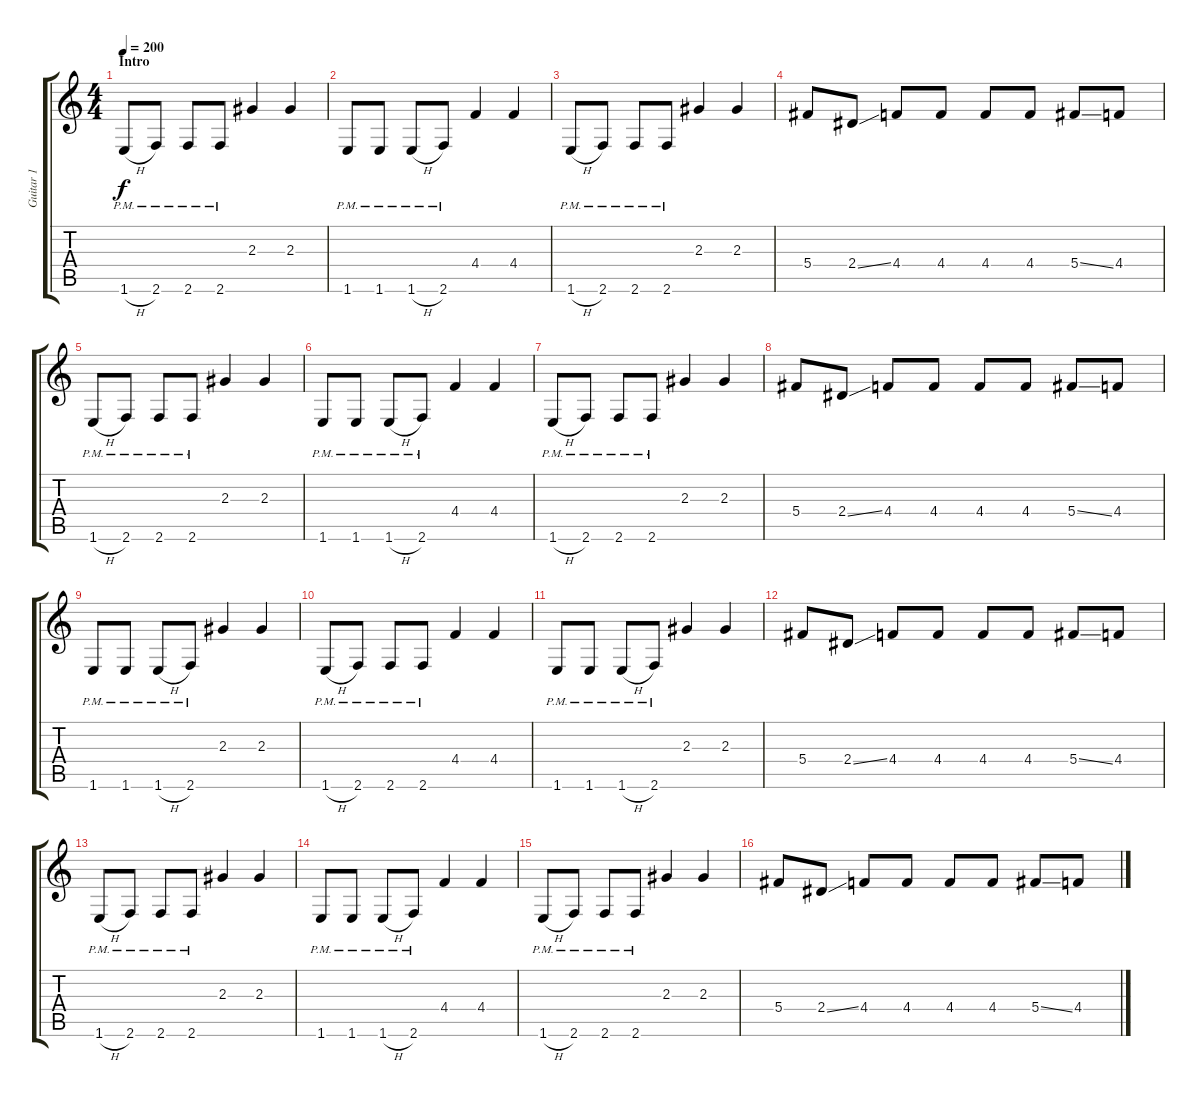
\track ("Guitar 1" "Guitar 1") {instrument overdrivenguitar}
\staff {score tabs}
\tuning (Eb4 Bb3 Gb3 Db3 Ab2 Eb2) {hide}
\ts (4 4)
\section ("" "Intro")
\tempo 200
\clef g2
\ks c
1.6{h pm}.8{dy f instrument overdrivenguitar} 2.6{pm}.8 2.6{pm}.8 2.6{pm}.8 2.3.4 2.3.4 |
1.6{pm}.8 1.6{pm}.8 1.6{h pm}.8 2.6{pm}.8 4.4.4 4.4.4 |
1.6{h pm}.8 2.6{pm}.8 2.6{pm}.8 2.6{pm}.8 2.3.4 2.3.4 |
5.4.8 2.4{ss}.8 4.4.8 4.4.8 4.4.8 4.4.8 5.4{ss}.8 4.4.8 |
1.6{h pm}.8 2.6{pm}.8 2.6{pm}.8 2.6{pm}.8 2.3.4 2.3.4 |
1.6{pm}.8 1.6{pm}.8 1.6{h pm}.8 2.6{pm}.8 4.4.4 4.4.4 |
1.6{h pm}.8 2.6{pm}.8 2.6{pm}.8 2.6{pm}.8 2.3.4 2.3.4 |
5.4.8 2.4{ss}.8 4.4.8 4.4.8 4.4.8 4.4.8 5.4{ss}.8 4.4.8 |
1.6{pm}.8 1.6{pm}.8 1.6{h pm}.8 2.6{pm}.8 2.3.4 2.3.4 |
1.6{h pm}.8 2.6{pm}.8 2.6{pm}.8 2.6{pm}.8 4.4.4 4.4.4 |
1.6{pm}.8 1.6{pm}.8 1.6{h pm}.8 2.6{pm}.8 2.3.4 2.3.4 |
5.4.8 2.4{ss}.8 4.4.8 4.4.8 4.4.8 4.4.8 5.4{ss}.8 4.4.8 |
1.6{h pm}.8 2.6{pm}.8 2.6{pm}.8 2.6{pm}.8 2.3.4 2.3.4 |
1.6{pm}.8 1.6{pm}.8 1.6{h pm}.8 2.6{pm}.8 4.4.4 4.4.4 |
1.6{h pm}.8 2.6{pm}.8 2.6{pm}.8 2.6{pm}.8 2.3.4 2.3.4 |
5.4.8 2.4{ss}.8 4.4.8 4.4.8 4.4.8 4.4.8 5.4{ss}.8 4.4.8
